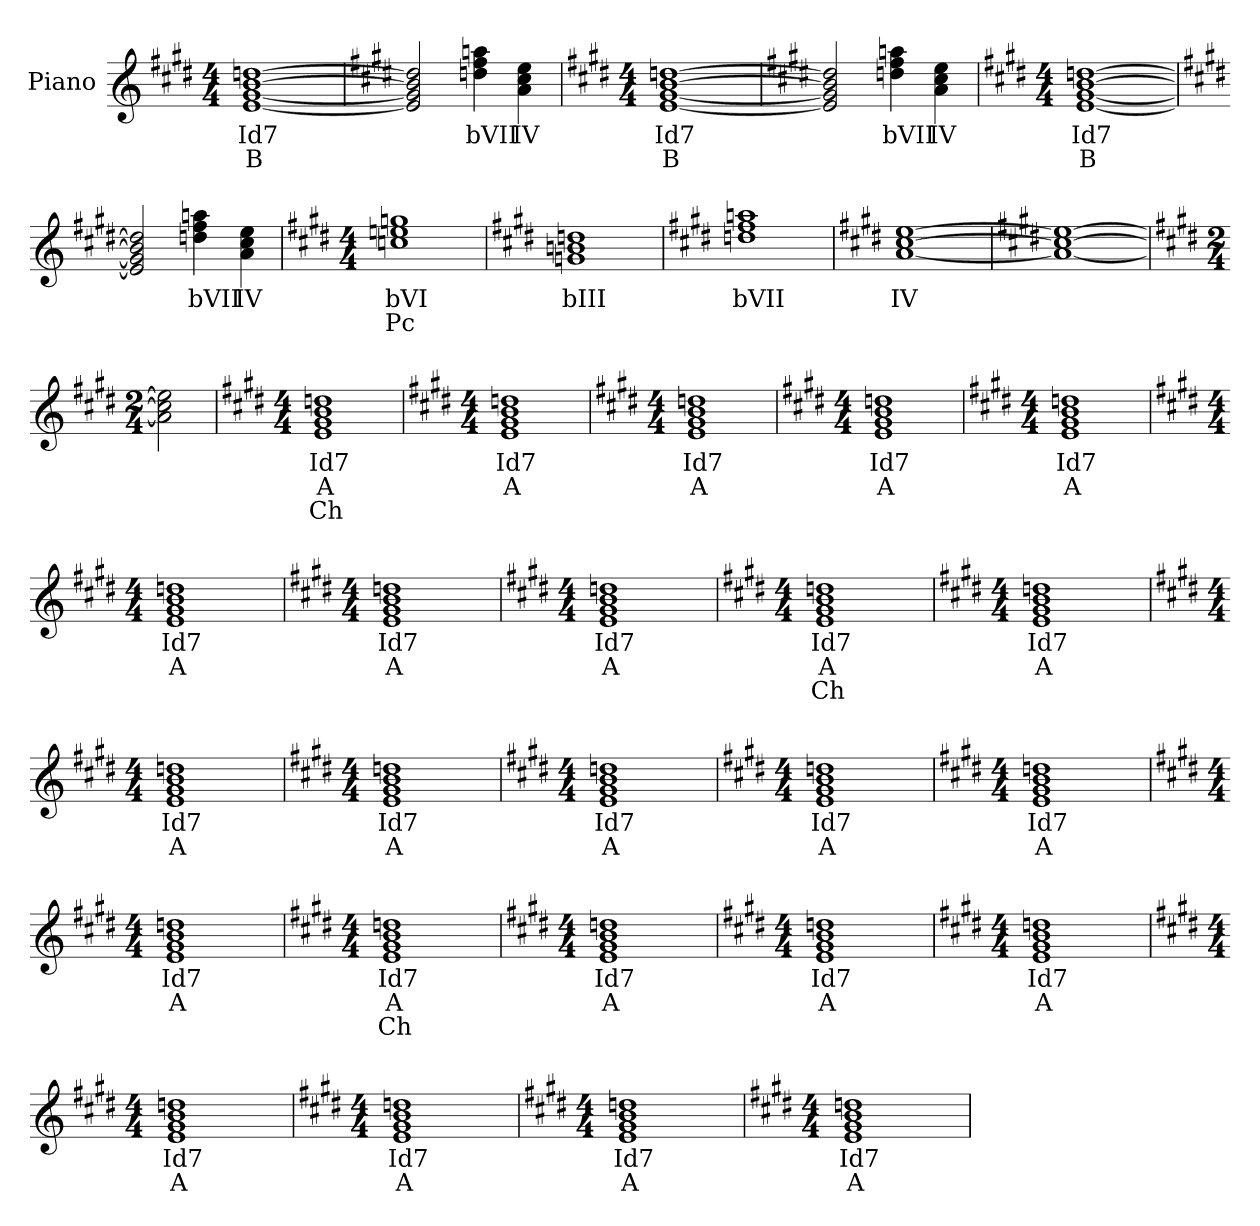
**kern	**text	**text	**text
*part1	*part1	*part1	*part1
*staff1	*staff1	*staff1	*staff1
*I"Piano	*	*	*
*I'Pno	*	*	*
*k[f#c#g#d#]	*	*	*
*E:	*	*	*
*M4/4	*	*	*
=	=	=	=
[1e [1g# [1b [1ddn	Id7	B	.
=	=	=	=
*k[f#c#g#d#]	*	*	*
*E:	*	*	*
2e] 2g#] 2b] 2ddn]	.	.	.
4dd 4ff# 4aan	bVII	.	.
4a 4cc# 4ee	IV	.	.
=	=	=	=
*k[f#c#g#d#]	*	*	*
*E:	*	*	*
*M4/4	*	*	*
[1e [1g# [1b [1ddn	Id7	B	.
=	=	=	=
*k[f#c#g#d#]	*	*	*
*E:	*	*	*
2e] 2g#] 2b] 2ddn]	.	.	.
4dd 4ff# 4aan	bVII	.	.
4a 4cc# 4ee	IV	.	.
=	=	=	=
*k[f#c#g#d#]	*	*	*
*E:	*	*	*
*M4/4	*	*	*
[1e [1g# [1b [1ddn	Id7	B	.
=	=	=	=
*k[f#c#g#d#]	*	*	*
*E:	*	*	*
2e] 2g#] 2b] 2ddn]	.	.	.
4dd 4ff# 4aan	bVII	.	.
4a 4cc# 4ee	IV	.	.
=	=	=	=
*k[f#c#g#d#]	*	*	*
*E:	*	*	*
*M4/4	*	*	*
1ccn 1een 1ggn	bVI	Pc	.
=	=	=	=
*k[f#c#g#d#]	*	*	*
*E:	*	*	*
1gn 1bn 1ddn	bIII	.	.
=	=	=	=
*k[f#c#g#d#]	*	*	*
*E:	*	*	*
1ddn 1ff# 1aan	bVII	.	.
=	=	=	=
*k[f#c#g#d#]	*	*	*
*E:	*	*	*
[1a [1cc# [1ee	IV	.	.
=	=	=	=
*k[f#c#g#d#]	*	*	*
*E:	*	*	*
1a_ 1cc#_ 1ee_	.	.	.
=	=	=	=
*k[f#c#g#d#]	*	*	*
*E:	*	*	*
*M2/4	*	*	*
2a] 2cc#] 2ee]	.	.	.
=	=	=	=
*k[f#c#g#d#]	*	*	*
*E:	*	*	*
*M4/4	*	*	*
1e 1g# 1b 1ddn	Id7	A	Ch
=	=	=	=
*k[f#c#g#d#]	*	*	*
*E:	*	*	*
*M4/4	*	*	*
1e 1g# 1b 1ddn	Id7	A	.
=	=	=	=
*k[f#c#g#d#]	*	*	*
*E:	*	*	*
*M4/4	*	*	*
1e 1g# 1b 1ddn	Id7	A	.
=	=	=	=
*k[f#c#g#d#]	*	*	*
*E:	*	*	*
*M4/4	*	*	*
1e 1g# 1b 1ddn	Id7	A	.
=	=	=	=
*k[f#c#g#d#]	*	*	*
*E:	*	*	*
*M4/4	*	*	*
1e 1g# 1b 1ddn	Id7	A	.
=	=	=	=
*k[f#c#g#d#]	*	*	*
*E:	*	*	*
*M4/4	*	*	*
1e 1g# 1b 1ddn	Id7	A	.
=	=	=	=
*k[f#c#g#d#]	*	*	*
*E:	*	*	*
*M4/4	*	*	*
1e 1g# 1b 1ddn	Id7	A	.
=	=	=	=
*k[f#c#g#d#]	*	*	*
*E:	*	*	*
*M4/4	*	*	*
1e 1g# 1b 1ddn	Id7	A	.
=	=	=	=
*k[f#c#g#d#]	*	*	*
*E:	*	*	*
*M4/4	*	*	*
1e 1g# 1b 1ddn	Id7	A	Ch
=	=	=	=
*k[f#c#g#d#]	*	*	*
*E:	*	*	*
*M4/4	*	*	*
1e 1g# 1b 1ddn	Id7	A	.
=	=	=	=
*k[f#c#g#d#]	*	*	*
*E:	*	*	*
*M4/4	*	*	*
1e 1g# 1b 1ddn	Id7	A	.
=	=	=	=
*k[f#c#g#d#]	*	*	*
*E:	*	*	*
*M4/4	*	*	*
1e 1g# 1b 1ddn	Id7	A	.
=	=	=	=
*k[f#c#g#d#]	*	*	*
*E:	*	*	*
*M4/4	*	*	*
1e 1g# 1b 1ddn	Id7	A	.
=	=	=	=
*k[f#c#g#d#]	*	*	*
*E:	*	*	*
*M4/4	*	*	*
1e 1g# 1b 1ddn	Id7	A	.
=	=	=	=
*k[f#c#g#d#]	*	*	*
*E:	*	*	*
*M4/4	*	*	*
1e 1g# 1b 1ddn	Id7	A	.
=	=	=	=
*k[f#c#g#d#]	*	*	*
*E:	*	*	*
*M4/4	*	*	*
1e 1g# 1b 1ddn	Id7	A	.
=	=	=	=
*k[f#c#g#d#]	*	*	*
*E:	*	*	*
*M4/4	*	*	*
1e 1g# 1b 1ddn	Id7	A	Ch
=	=	=	=
*k[f#c#g#d#]	*	*	*
*E:	*	*	*
*M4/4	*	*	*
1e 1g# 1b 1ddn	Id7	A	.
=	=	=	=
*k[f#c#g#d#]	*	*	*
*E:	*	*	*
*M4/4	*	*	*
1e 1g# 1b 1ddn	Id7	A	.
=	=	=	=
*k[f#c#g#d#]	*	*	*
*E:	*	*	*
*M4/4	*	*	*
1e 1g# 1b 1ddn	Id7	A	.
=	=	=	=
*k[f#c#g#d#]	*	*	*
*E:	*	*	*
*M4/4	*	*	*
1e 1g# 1b 1ddn	Id7	A	.
=	=	=	=
*k[f#c#g#d#]	*	*	*
*E:	*	*	*
*M4/4	*	*	*
1e 1g# 1b 1ddn	Id7	A	.
=	=	=	=
*k[f#c#g#d#]	*	*	*
*E:	*	*	*
*M4/4	*	*	*
1e 1g# 1b 1ddn	Id7	A	.
=	=	=	=
*k[f#c#g#d#]	*	*	*
*E:	*	*	*
*M4/4	*	*	*
1e 1g# 1b 1ddn	Id7	A	.
=	=	=	=
*-	*-	*-	*-
